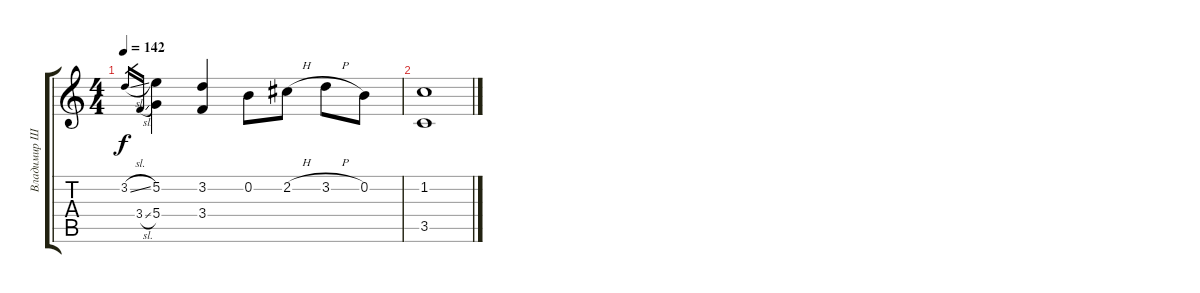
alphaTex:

\track ("Владимир Шахрин" "Владимир Ш") {instrument acousticguitarnylon}
\staff {score tabs}
\tuning (E4 B3 G3 D3 A2 E2) {hide}
\ts (4 4)
\tempo 142
\clef g2
\ks c
3.2{sl}.16{gr dy f} 3.4{sl}.16{gr} (5.2 5.4).4 (3.2 3.4).4 0.2.8 2.2{h}.8 3.2{h}.8 0.2.8 |
(1.2 3.5).1
